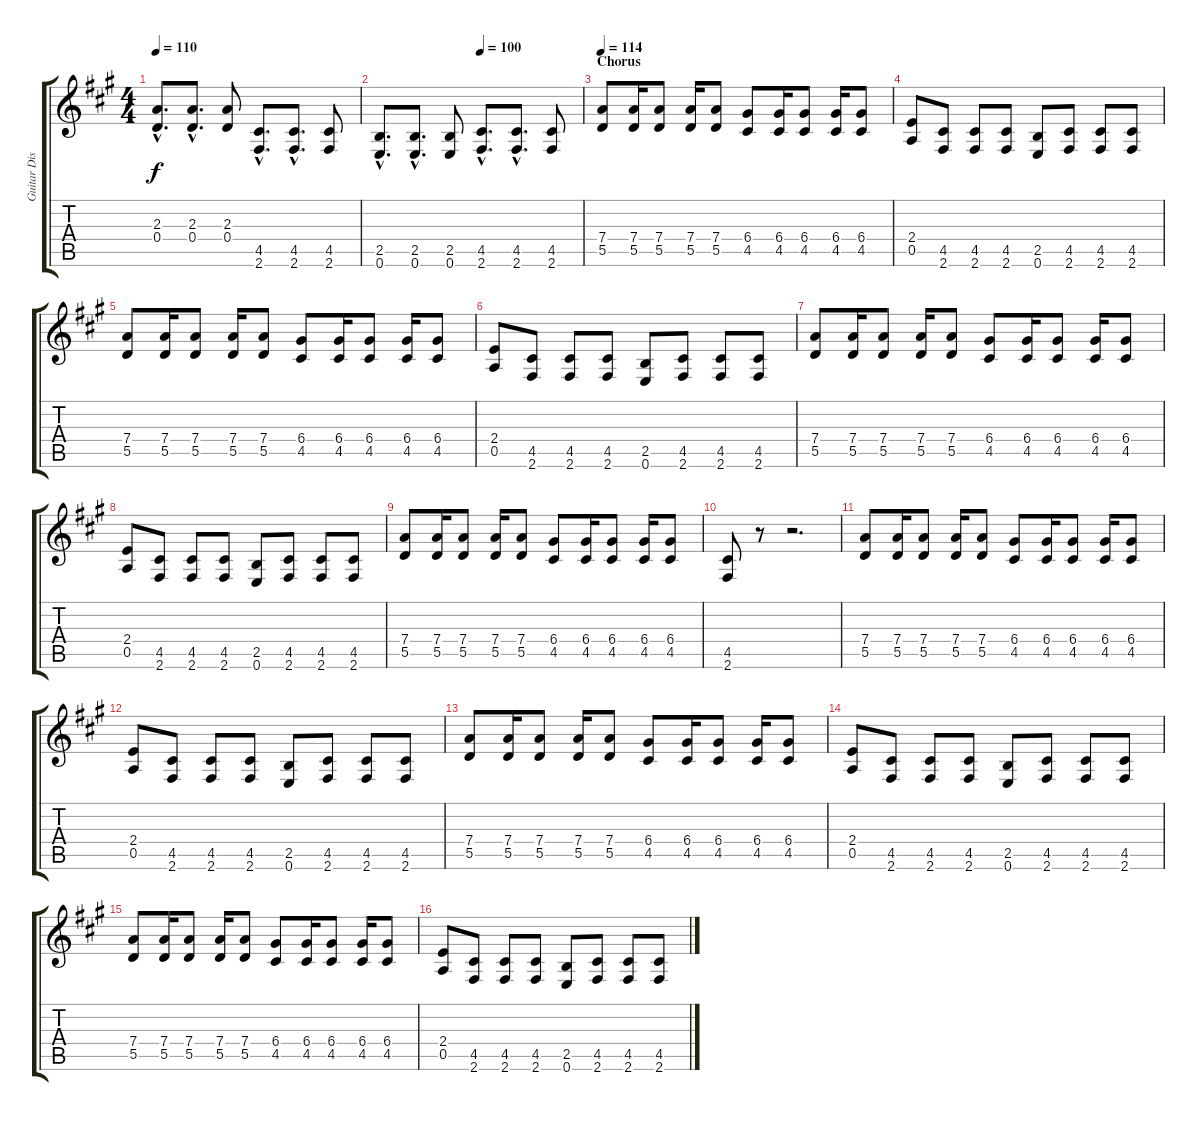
\track ("Guitar Distortion" "Guitar Dis") {instrument distortionguitar}
\staff {score tabs}
\tuning (E4 B3 G3 D3 A2 E2) {hide}
\ts (4 4)
\tempo 110
\clef g2
\ks a
(2.3{hac} 0.4{hac}).8{d dy f} (2.3{hac} 0.4{hac}).8{d} (2.3 0.4).8 (4.5{hac} 2.6{hac}).8{d} (4.5{hac} 2.6{hac}).8{d} (4.5 2.6).8 |
\tempo (100 0.5)
(2.5{hac} 0.6{hac}).8{d} (2.5{hac} 0.6{hac}).8{d} (2.5 0.6).8 (4.5{hac} 2.6{hac}).8{d} (4.5{hac} 2.6{hac}).8{d} (4.5 2.6).8 |
\section ("" "Chorus")
\tempo 114
(7.4 5.5).8 (7.4 5.5).16 (7.4 5.5).8 (7.4 5.5).16 (7.4 5.5).8 (6.4 4.5).8 (6.4 4.5).16 (6.4 4.5).8 (6.4 4.5).16 (6.4 4.5).8 |
(2.4 0.5).8 (4.5 2.6).8 (4.5 2.6).8 (4.5 2.6).8 (2.5 0.6).8 (4.5 2.6).8 (4.5 2.6).8 (4.5 2.6).8 |
(7.4 5.5).8 (7.4 5.5).16 (7.4 5.5).8 (7.4 5.5).16 (7.4 5.5).8 (6.4 4.5).8 (6.4 4.5).16 (6.4 4.5).8 (6.4 4.5).16 (6.4 4.5).8 |
(2.4 0.5).8 (4.5 2.6).8 (4.5 2.6).8 (4.5 2.6).8 (2.5 0.6).8 (4.5 2.6).8 (4.5 2.6).8 (4.5 2.6).8 |
(7.4 5.5).8 (7.4 5.5).16 (7.4 5.5).8 (7.4 5.5).16 (7.4 5.5).8 (6.4 4.5).8 (6.4 4.5).16 (6.4 4.5).8 (6.4 4.5).16 (6.4 4.5).8 |
(2.4 0.5).8 (4.5 2.6).8 (4.5 2.6).8 (4.5 2.6).8 (2.5 0.6).8 (4.5 2.6).8 (4.5 2.6).8 (4.5 2.6).8 |
(7.4 5.5).8 (7.4 5.5).16 (7.4 5.5).8 (7.4 5.5).16 (7.4 5.5).8 (6.4 4.5).8 (6.4 4.5).16 (6.4 4.5).8 (6.4 4.5).16 (6.4 4.5).8 |
(4.5 2.6).8 r.8 r.2{d} |
(7.4 5.5).8 (7.4 5.5).16 (7.4 5.5).8 (7.4 5.5).16 (7.4 5.5).8 (6.4 4.5).8 (6.4 4.5).16 (6.4 4.5).8 (6.4 4.5).16 (6.4 4.5).8 |
(2.4 0.5).8 (4.5 2.6).8 (4.5 2.6).8 (4.5 2.6).8 (2.5 0.6).8 (4.5 2.6).8 (4.5 2.6).8 (4.5 2.6).8 |
(7.4 5.5).8 (7.4 5.5).16 (7.4 5.5).8 (7.4 5.5).16 (7.4 5.5).8 (6.4 4.5).8 (6.4 4.5).16 (6.4 4.5).8 (6.4 4.5).16 (6.4 4.5).8 |
(2.4 0.5).8 (4.5 2.6).8 (4.5 2.6).8 (4.5 2.6).8 (2.5 0.6).8 (4.5 2.6).8 (4.5 2.6).8 (4.5 2.6).8 |
(7.4 5.5).8 (7.4 5.5).16 (7.4 5.5).8 (7.4 5.5).16 (7.4 5.5).8 (6.4 4.5).8 (6.4 4.5).16 (6.4 4.5).8 (6.4 4.5).16 (6.4 4.5).8 |
(2.4 0.5).8 (4.5 2.6).8 (4.5 2.6).8 (4.5 2.6).8 (2.5 0.6).8 (4.5 2.6).8 (4.5 2.6).8 (4.5 2.6).8
